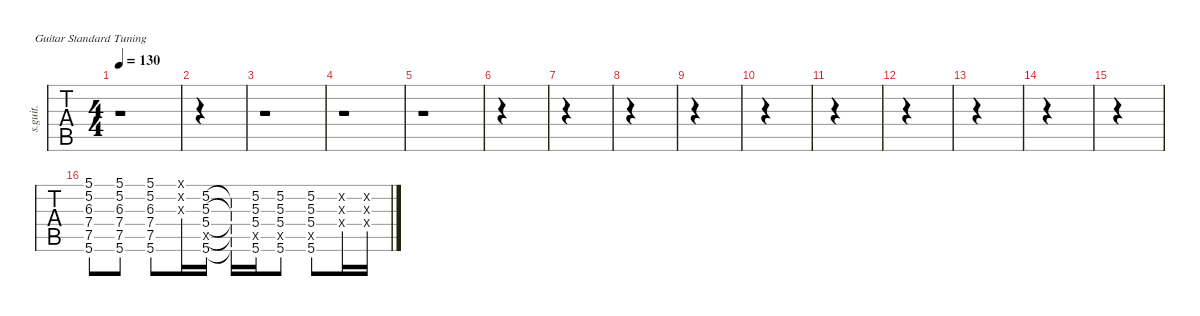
\defaultSystemsLayout 4
\hideDynamics
\bracketExtendMode nobrackets
\otherSystemsTrackNameOrientation horizontal
\track ("Steel Guitar" "s.guit.") {instrument acousticguitarsteel}
\staff {tabs}
\tuning (E4 B3 G3 D3 A2 E2)
\ts (4 4)
\tempo 130
\clef g2
\ks c
r.1{dy mf} |
|
r.1 |
r.1 |
r.1 |
|
|
|
|
|
|
|
|
|
|
(5.1 5.2 6.3{acc #} 7.4 7.5 5.6).8 (5.1 5.2 6.3{acc #} 7.4 7.5 5.6).8 (5.1 5.2 6.3{acc #} 7.4 7.5 5.6).8 (0.1{x} 0.2{x} 0.3{x}).16 (5.2 5.3 5.4 0.5{x} 5.6).16 (5.2{t} 5.3{t} 5.4{t} 0.5{x t} 5.6{t}).16 (5.2 5.3 5.4 0.5{x} 5.6).16 (5.2 5.3 5.4 0.5{x} 5.6).8 (5.2 5.3 5.4 0.5{x} 5.6).8 (5.2{x} 4.3{x} 5.4{x}).16 (5.2{x} 4.3{x} 5.4{x}).16
